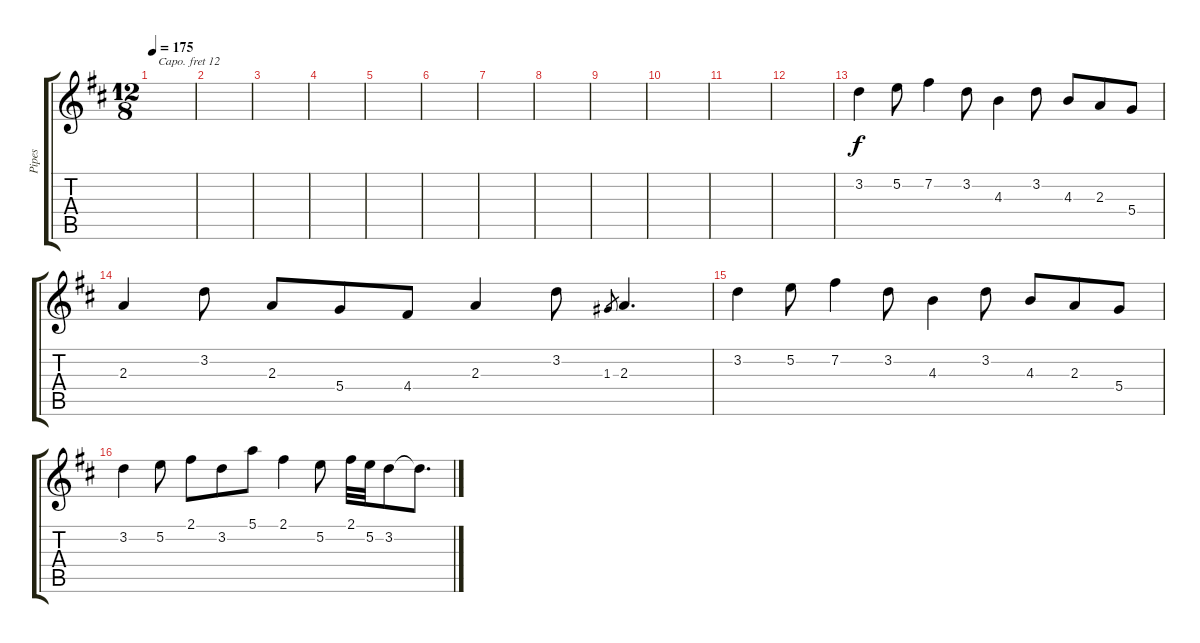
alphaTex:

\track ("Pipes" "Pipes") {instrument bagpipe}
\staff {score tabs}
\capo 12
\tuning (E4 B3 G3 D3 A2 E2) {hide}
\ts (12 8)
\tempo 175
\clef g2
\ks d
|
|
|
|
|
|
|
|
|
|
|
|
3.2.4 5.2.8 7.2.4 3.2.8 4.3.4 3.2.8 4.3.8 2.3.8 5.4.8 |
2.3.4 3.2.8 2.3.8 5.4.8 4.4.8 2.3.4 3.2.8 1.3.8{gr} 2.3.4{d} |
3.2.4 5.2.8 7.2.4 3.2.8 4.3.4 3.2.8 4.3.8 2.3.8 5.4.8 |
3.2.4 5.2.8 2.1.8 3.2.8 5.1.8 2.1.4 5.2.8 2.1.32 5.2.32 3.2.8 3.2{t}.8{d}
